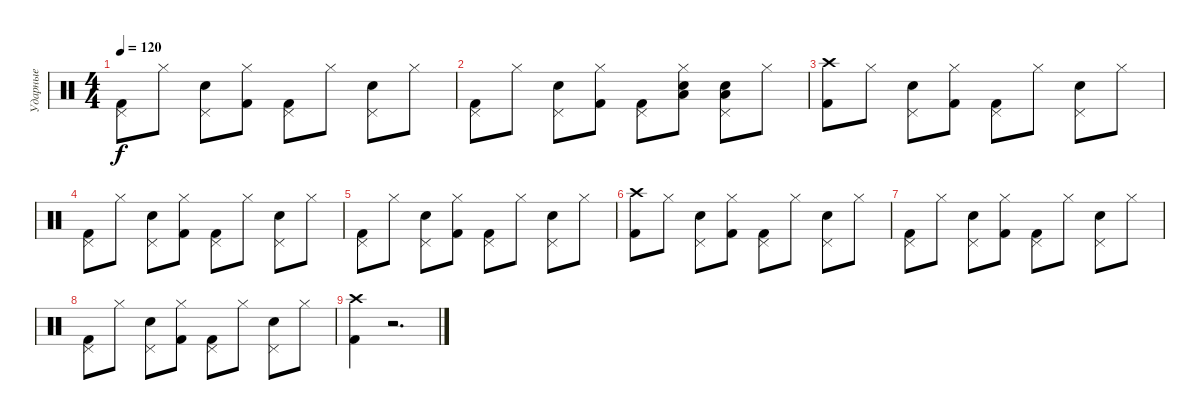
\track ("Ударные" "Ударные") {instrument percussion}
\staff {score}
\articulation defaults
\ts (4 4)
\tempo 120
\clef neutral
\ks c
("Pedal Hi-Hat (hit)" "Kick (hit) 2").8{dy f} "Hi-Hat (closed)".8 ("Pedal Hi-Hat (hit)" "Snare (hit) 2").8 ("Hi-Hat (closed)" "Kick (hit) 2").8 ("Pedal Hi-Hat (hit)" "Kick (hit) 2").8 "Hi-Hat (closed)".8 ("Pedal Hi-Hat (hit)" "Snare (hit) 2").8 "Hi-Hat (closed)".8 |
("Pedal Hi-Hat (hit)" "Kick (hit) 2").8 "Hi-Hat (closed)".8 ("Pedal Hi-Hat (hit)" "Snare (hit) 2").8 ("Hi-Hat (closed)" "Kick (hit) 2").8 ("Pedal Hi-Hat (hit)" "Kick (hit) 2").8 ("Hi-Hat (closed)" "Snare (hit) 2" "Low Tom (hit)").8 ("Pedal Hi-Hat (hit)" "Snare (hit) 2" "Low Tom (hit)").8 "Hi-Hat (closed)".8 |
("Crash high (hit)" "Kick (hit) 2").8 "Hi-Hat (closed)".8 ("Pedal Hi-Hat (hit)" "Snare (hit) 2").8 ("Hi-Hat (closed)" "Kick (hit) 2").8 ("Pedal Hi-Hat (hit)" "Kick (hit) 2").8 "Hi-Hat (closed)".8 ("Pedal Hi-Hat (hit)" "Snare (hit) 2").8 "Hi-Hat (closed)".8 |
("Pedal Hi-Hat (hit)" "Kick (hit) 2").8 "Hi-Hat (closed)".8 ("Pedal Hi-Hat (hit)" "Snare (hit) 2").8 ("Hi-Hat (closed)" "Kick (hit) 2").8 ("Pedal Hi-Hat (hit)" "Kick (hit) 2").8 "Hi-Hat (closed)".8 ("Pedal Hi-Hat (hit)" "Snare (hit) 2").8 "Hi-Hat (closed)".8 |
("Pedal Hi-Hat (hit)" "Kick (hit) 2").8 "Hi-Hat (closed)".8 ("Pedal Hi-Hat (hit)" "Snare (hit) 2").8 ("Hi-Hat (closed)" "Kick (hit) 2").8 ("Pedal Hi-Hat (hit)" "Kick (hit) 2").8 "Hi-Hat (closed)".8 ("Pedal Hi-Hat (hit)" "Snare (hit) 2").8 "Hi-Hat (closed)".8 |
("Crash high (hit)" "Kick (hit) 2").8 "Hi-Hat (closed)".8 ("Pedal Hi-Hat (hit)" "Snare (hit) 2").8 ("Hi-Hat (closed)" "Kick (hit) 2").8 ("Pedal Hi-Hat (hit)" "Kick (hit) 2").8 "Hi-Hat (closed)".8 ("Pedal Hi-Hat (hit)" "Snare (hit) 2").8 "Hi-Hat (closed)".8 |
("Pedal Hi-Hat (hit)" "Kick (hit) 2").8 "Hi-Hat (closed)".8 ("Pedal Hi-Hat (hit)" "Snare (hit) 2").8 ("Hi-Hat (closed)" "Kick (hit) 2").8 ("Pedal Hi-Hat (hit)" "Kick (hit) 2").8 "Hi-Hat (closed)".8 ("Pedal Hi-Hat (hit)" "Snare (hit) 2").8 "Hi-Hat (closed)".8 |
("Pedal Hi-Hat (hit)" "Kick (hit) 2").8 "Hi-Hat (closed)".8 ("Pedal Hi-Hat (hit)" "Snare (hit) 2").8 ("Hi-Hat (closed)" "Kick (hit) 2").8 ("Pedal Hi-Hat (hit)" "Kick (hit) 2").8 "Hi-Hat (closed)".8 ("Pedal Hi-Hat (hit)" "Snare (hit) 2").8 "Hi-Hat (closed)".8 |
("Crash high (hit)" "Kick (hit) 2").4 r.2{d}
